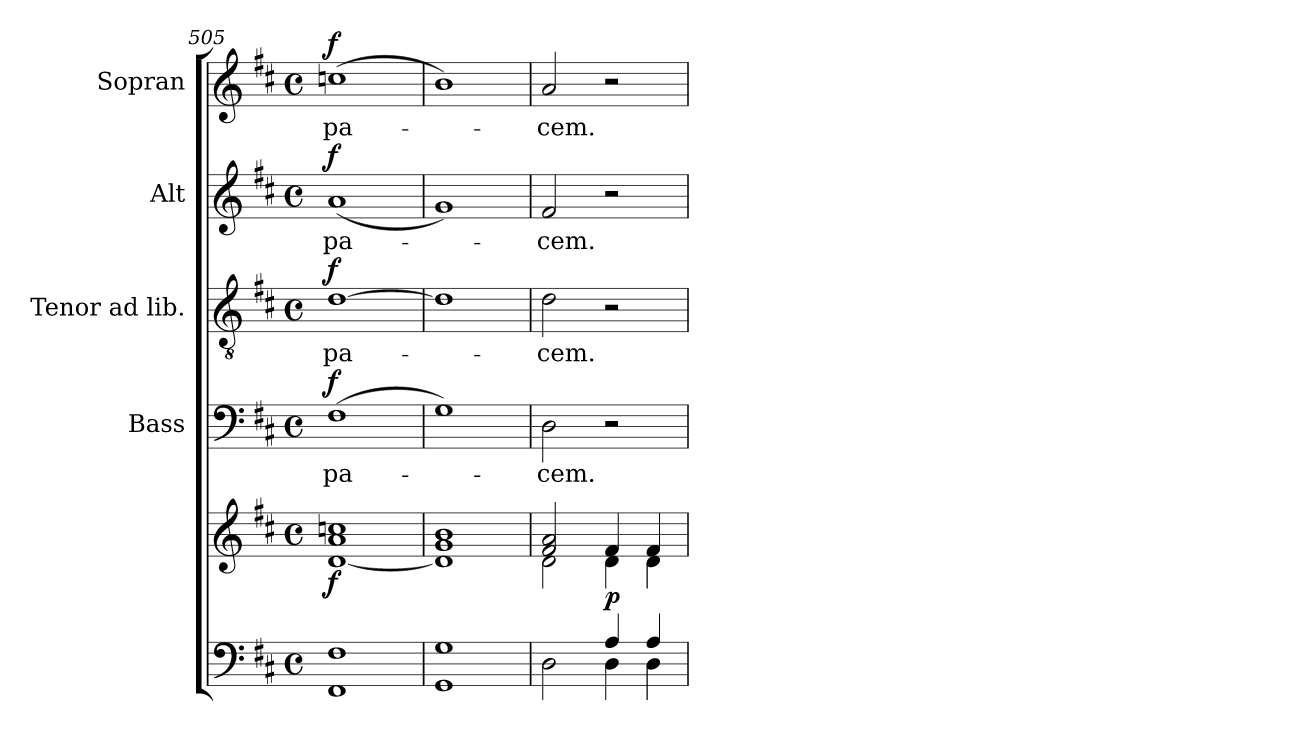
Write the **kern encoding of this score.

**kern	**kern	**dynam	**kern	**text	**dynam	**kern	**text	**dynam	**kern	**text	**dynam	**kern	**text	**dynam
*part5	*part5	*part5	*part4	*part4	*part4	*part3	*part3	*part3	*part2	*part2	*part2	*part1	*part1	*part1
*staff6	*staff5	*staff5/6	*staff4	*staff4	*staff4	*staff3	*staff3	*staff3	*staff2	*staff2	*staff2	*staff1	*staff1	*staff1
*	*	*	*I"Bass	*	*	*I"Tenor ad lib.	*	*	*I"Alt	*	*	*I"Sopran	*	*
*	*	*	*I'B.	*	*	*I'T.	*	*	*I'A.	*	*	*I'S.	*	*
*clefF4	*clefG2	*	*clefF4	*	*	*clefGv2	*	*	*clefG2	*	*	*clefG2	*	*
*k[f#c#]	*k[f#c#]	*	*k[f#c#]	*	*	*k[f#c#]	*	*	*k[f#c#]	*	*	*k[f#c#]	*	*
*D:	*D:	*	*D:	*	*	*D:	*	*	*D:	*	*	*D:	*	*
*M4/4	*M4/4	*	*M4/4	*	*	*M4/4	*	*	*M4/4	*	*	*M4/4	*	*
*met(c)	*met(c)	*	*met(c)	*	*	*met(c)	*	*	*met(c)	*	*	*met(c)	*	*
=505	=505	=505	=505	=505	=505	=505	=505	=505	=505	=505	=505	=505	=505	=505
*^	*^	*	*	*	*	*	*	*	*	*	*	*	*	*
!	!	!	!	!LO:DY:b	!	!LO:LY:b	!LO:DY:a	!	!LO:LY:b	!LO:DY:a	!	!LO:LY:b	!LO:DY:a	!	!LO:LY:b	!LO:DY:a
1F#	1FF#	1ccn	[<1d 1a	f	(>1F#	pa-	f	[1d	pa-	f	(<1a	pa-	f	(>1ccn	pa-	f
=506	=506	=506	=506	=506	=506	=506	=506	=506	=506	=506	=506	=506	=506	=506	=506	=506
1G	1GG	1b	1d] 1g	.	1G)	.	.	1d]	.	.	1g)	.	.	1b)	.	.
=507	=507	=507	=507	=507	=507	=507	=507	=507	=507	=507	=507	=507	=507	=507	=507	=507
!	!	!	!	!	!	!LO:LY:b	!	!	!LO:LY:b	!	!	!LO:LY:b	!	!	!LO:LY:b	!
2ryy	2D\	2f#/ 2a/	2d\	.	2D\	-cem.	.	2d\	-cem.	.	2f#/	-cem.	.	2a/	-cem.	.
!	!	!	!	!LO:DY:b	!	!	!	!	!	!	!	!	!	!	!	!
4A/	4D\	4f#/	4d\	p	2r	.	.	2r	.	.	2r	.	.	2r	.	.
4A/	4D\	4f#/	4d\	.	.	.	.	.	.	.	.	.	.	.	.	.
*v	*v	*	*	*	*	*	*	*	*	*	*	*	*	*	*	*
*	*v	*v	*	*	*	*	*	*	*	*	*	*	*	*	*
=	=	=	=	=	=	=	=	=	=	=	=	=	=	=
*-	*-	*-	*-	*-	*-	*-	*-	*-	*-	*-	*-	*-	*-	*-
